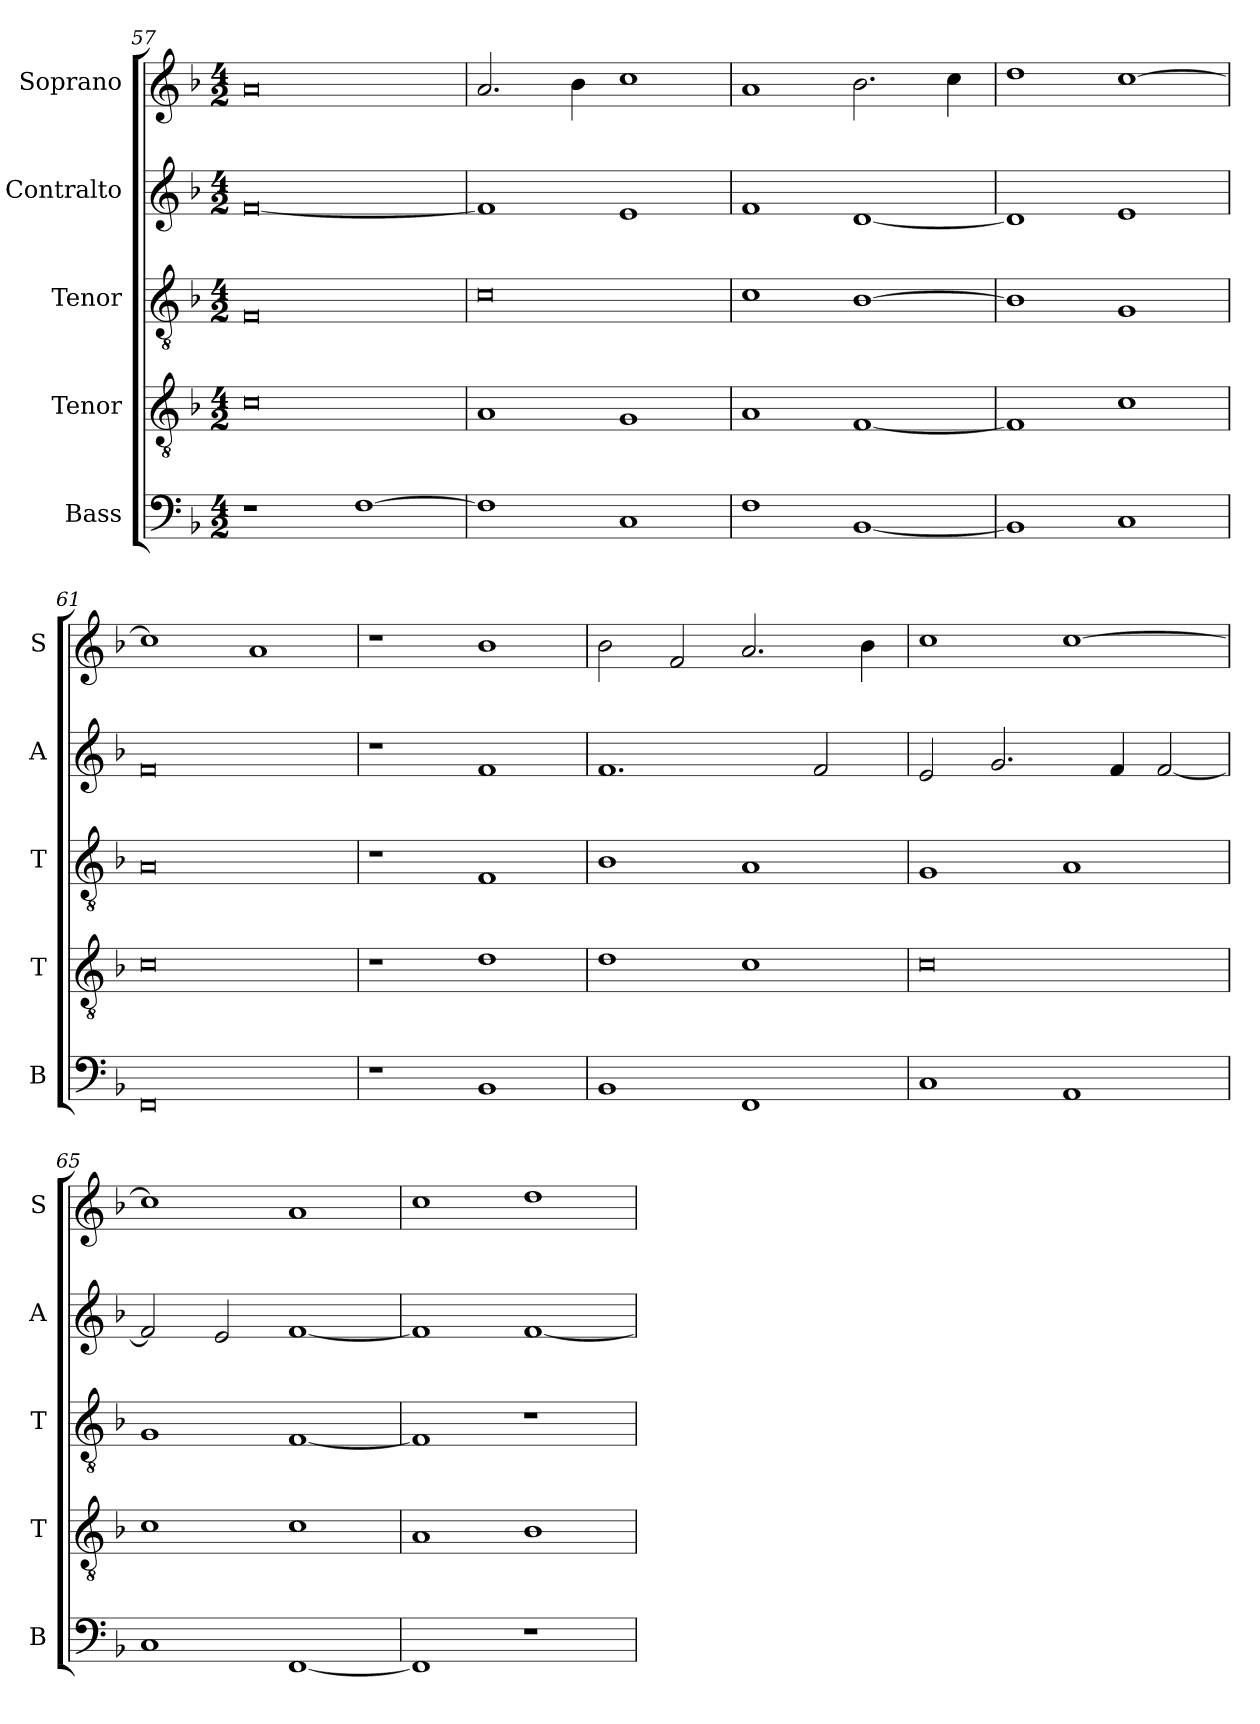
**kern	**kern	**kern	**kern	**kern
*part5	*part4	*part3	*part2	*part1
*staff5	*staff4	*staff3	*staff2	*staff1
*I"Bass	*I"Tenor	*I"Tenor	*I"Contralto	*I"Soprano
*I'B	*I'T	*I'T	*I'A	*I'S
*clefF4	*clefGv2	*clefGv2	*clefG2	*clefG2
*k[b-]	*k[b-]	*k[b-]	*k[b-]	*k[b-]
*F:ion	*F:ion	*F:ion	*F:ion	*F:ion
*M4/2	*M4/2	*M4/2	*M4/2	*M4/2
=57	=57	=57	=57	=57
1r	0c	0F	[0f	0a
[1F	.	.	.	.
=58	=58	=58	=58	=58
1F]	1A	0c	1f]	2.a
.	.	.	.	4b-
1C	1G	.	1e	1cc
=59	=59	=59	=59	=59
1F	1A	1c	1f	1a
[1BB-	[1F	[1B-	[1d	2.b-
.	.	.	.	4cc
=60	=60	=60	=60	=60
1BB-]	1F]	1B-]	1d]	1dd
1C	1c	1G	1e	[1cc
=61	=61	=61	=61	=61
0FF	0c	0A	0f	1cc]
.	.	.	.	1a
=62	=62	=62	=62	=62
1r	1r	1r	1r	1r
1BB-	1d	1F	1f	1b-
=63	=63	=63	=63	=63
1BB-	1d	1B-	1.f	2b-
.	.	.	.	2f
1FF	1c	1A	.	2.a
.	.	.	2f	.
.	.	.	.	4b-
=64	=64	=64	=64	=64
1C	0c	1G	2e	1cc
.	.	.	2.g	.
1AA	.	1A	.	[1cc
.	.	.	4f	.
.	.	.	[2f	.
=65	=65	=65	=65	=65
1C	1c	1G	2f]	1cc]
.	.	.	2e	.
[1FF	1c	[1F	[1f	1a
=66	=66	=66	=66	=66
1FF]	1A	1F]	1f]	1cc
1r	1B-	1r	[1f	1dd
=	=	=	=	=
*-	*-	*-	*-	*-
